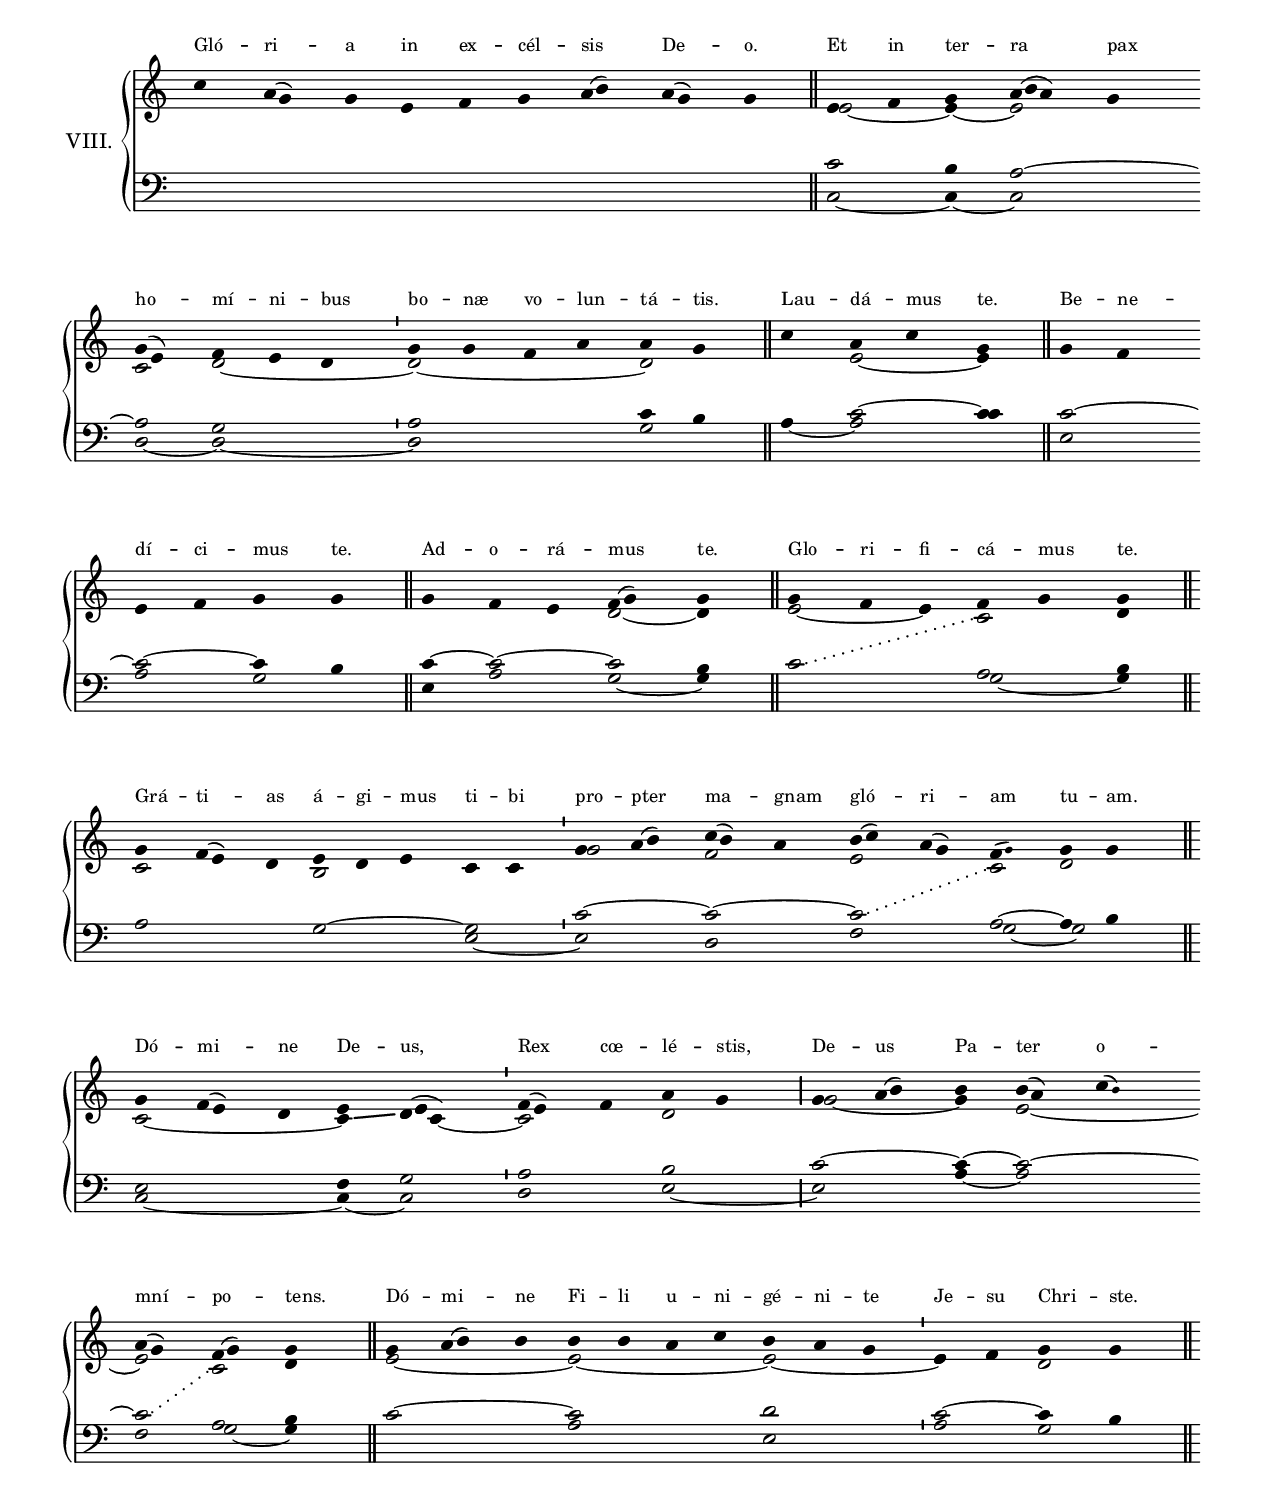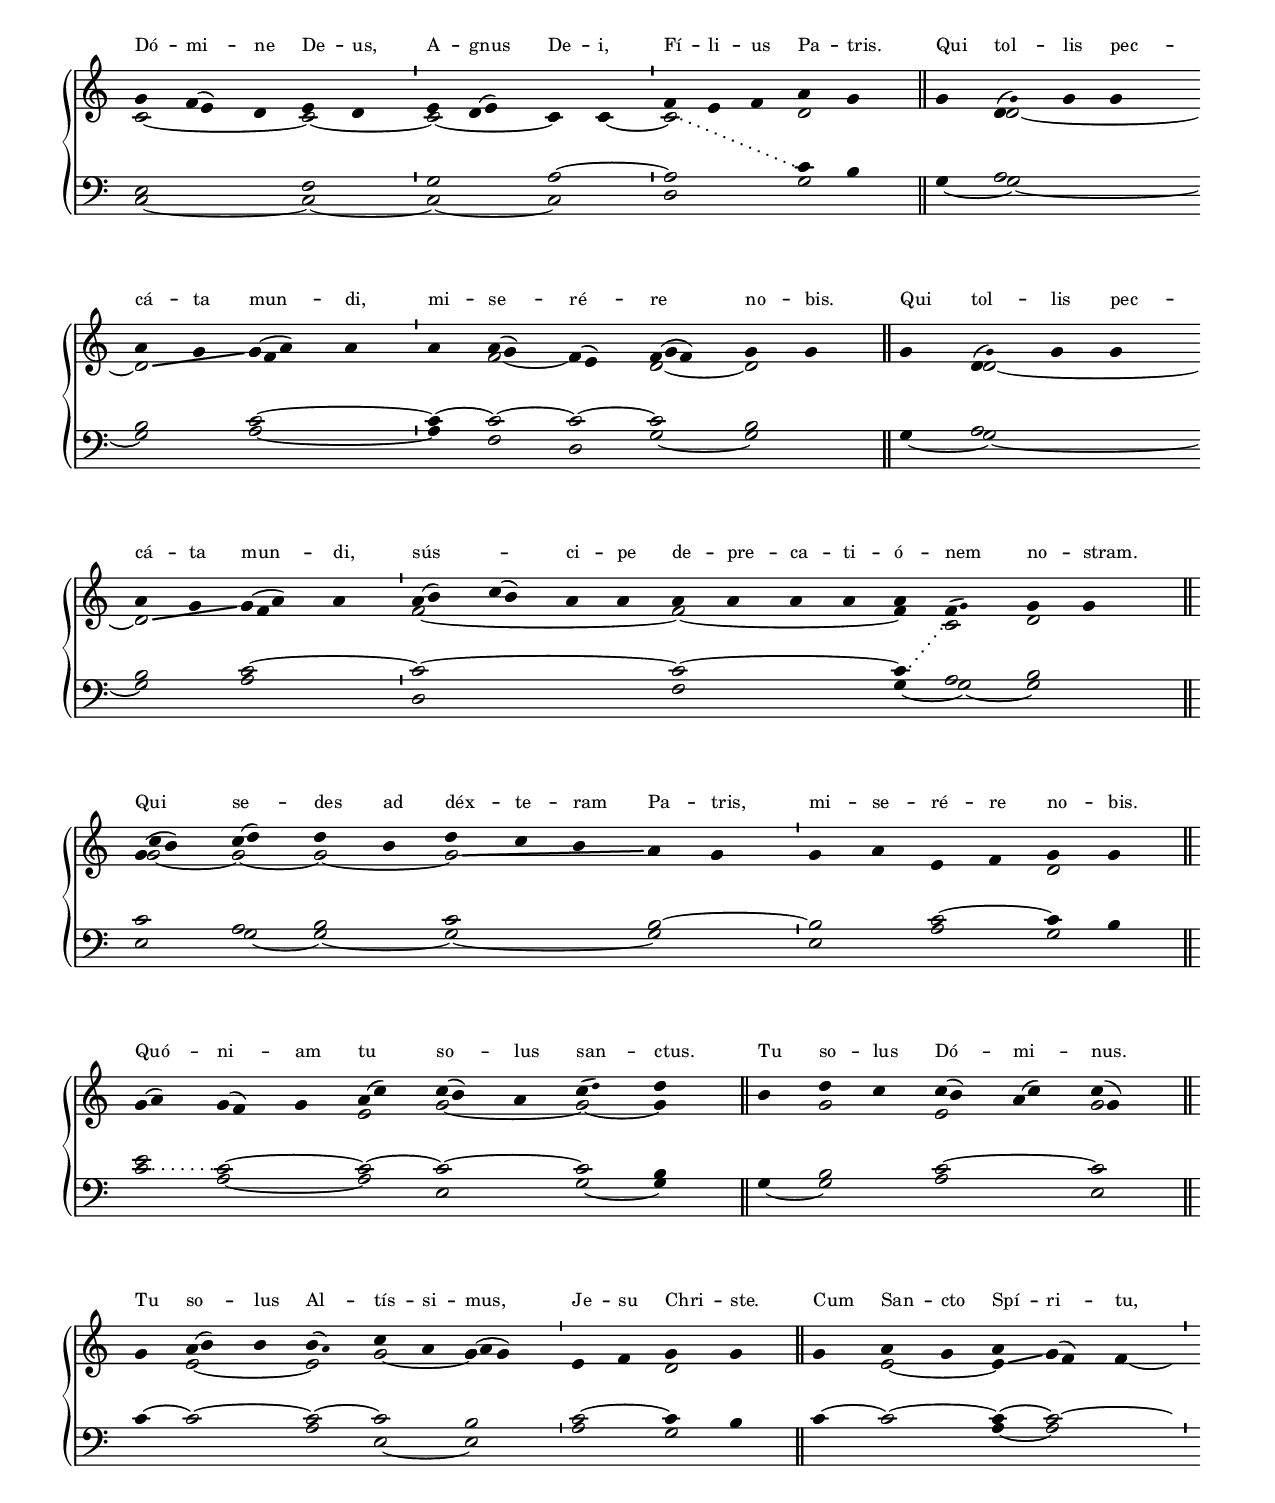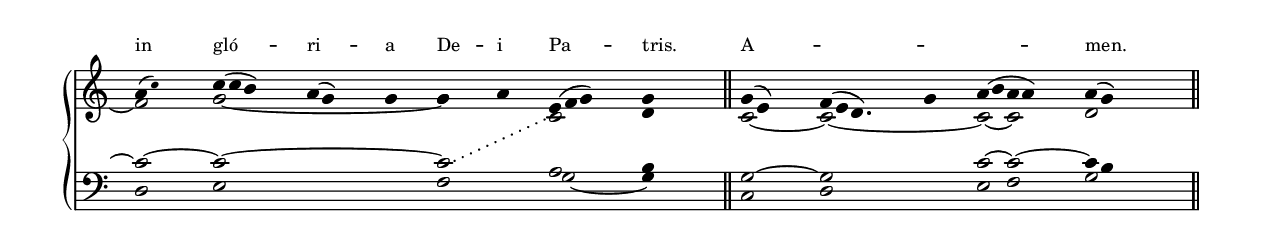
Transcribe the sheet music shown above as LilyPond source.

\version "2.18"
\include "gregorian.ly"
\include "noh2.ily"

%Page reference: page v.59
%(volume.page)

%Proofed 3/14

global = {
 \key g \mixolydian
 \cadenzaOn 
 \override Glissando #'thickness = #2.0
}

chantText = \lyricmode {
Gló -- ri -- a in ex -- cél -- sis De -- o. 
Et in ter -- ra pax ho -- mí -- ni -- bus bo -- næ vo -- lun -- tá -- tis. 
Lau -- dá -- mus te. 
Be -- ne -- dí -- ci -- mus te. 
Ad -- o -- rá -- mus te. 
Glo -- ri -- fi -- cá -- mus te. 
Grá -- ti -- as á -- gi -- mus ti -- bi pro -- pter ma -- gnam gló -- ri -- am tu -- am. 
Dó -- mi -- ne De -- us, Rex cœ -- lé -- stis, 
De -- us Pa -- ter o -- mní -- po -- tens. 
Dó -- mi -- ne Fi -- li u -- ni -- gé -- ni -- te Je -- su Chri -- ste. 
Dó -- mi -- ne De -- us, A -- gnus De -- i, Fí -- li -- us Pa -- tris. 
Qui tol -- lis pec -- cá -- ta mun -- di, mi -- se -- ré -- re no -- bis. 
Qui tol -- lis pec -- cá -- ta mun -- di, sús -- _ ci -- pe de -- pre -- ca -- ti -- ó -- nem no -- stram. 
Qui se -- des ad déx -- te -- ram Pa -- tris, mi -- se -- ré -- re no -- bis. 
Quó -- ni -- am tu so -- lus san -- ctus. 
Tu so -- lus Dó -- mi -- nus. 
Tu so -- lus Al -- tís -- si -- mus, Je -- su Chri -- ste. 
Cum San -- cto Spí -- ri -- tu, in gló -- ri -- a De -- i Pa -- tris. 
A -- _ _ _ men. }

chantMusic = {
\tieDown   c''4 a'4 ( g'4) g'4 e'4 f'4 g'4 a'4 ( b'4) a'4 ( g'4) g'4 \finalis
 e'4 f'4 g'4 a'4 ( b'4 a'4) g'4 \forceBreak
 g'4 ( e'4) f'4 e'4 d'4 \divisioMinima
 g'4 g'4 f'4 a'4 a'4 g'4 \finalis
 c''4 a'4 c''4 g'4 \finalis
 g'4 f'4 \forceBreak
 e'4 f'4 g'4 g'4 \finalis
 g'4 f'4 e'4 f'4 ( g'4) g'4 \finalis
 g'4 f'4 e'4 f'4 g'4 g'4 \finalis
 \forceBreak
 g'4 f'4 ( e'4) d'4 e'4 d'4 e'4 c'4 c'4 \divisioMinima
 g'4 a'4 ( b'4) c''4 ( b'4) a'4 b'4 ( c''4) a'4 ( g'4) f'4 ( \once \tweak #'font-size #-4 g' ) g'4 g'4 \finalis
 \forceBreak
 g'4 f'4 ( e'4) d'4 e'4 d'4 ( e'4 c'4) \divisioMinima
 f'4 ( e'4) f'4 a'4 g'4 \divisioMaior
 g'4 a'4 ( b'4) b'4 b'4 ( a'4) c''4 ( \once \tweak #'font-size #-4 b' ) \forceBreak
 a'4 ( g'4) f'4 ( g'4) g'4 \finalis
 g'4 a'4 ( b'4) b'4 b'4 b'4 a'4 c''4 b'4 a'4 g'4 \divisioMinima
 e'4 f'4 g'4 g'4 \finalis
 \forceBreak
 g'4 f'4 ( e'4) d'4 e'4 d'4 \divisioMinima
 e'4 d'4 ( e'4) c'4 c'4 \divisioMinima
 f'4 e'4 f'4 a'4 g'4 \finalis
 g'4 d'4 ( \once \tweak #'font-size #-4 g' ) g'4 g'4 \forceBreak
 a'4 g'4 g'4 ( f'4 a'4) a'4 \divisioMinima
 a'4 a'4 ( g'4) f'4 ( e'4) f'4 ( g'4 f'4) g'4 g'4 \finalis
 g'4 d'4 ( \once \tweak #'font-size #-4 g' ) g'4 g'4 \forceBreak
 a'4 g'4 g'4 ( f'4 a'4) a'4 \divisioMinima
 a'4 ( b'4) c''4 ( b'4) a'4 a'4 a'4 a'4 a'4 a'4 a'4 f'4 ( \once \tweak #'font-size #-4 g' ) g'4 g'4 \finalis
 \forceBreak
 g'4 ( c''4 b'4) c''4 ( d''4) d''4 b'4 d''4 c''4 b'4 a'4 g'4 \divisioMinima
 g'4 a'4 e'4 f'4 g'4 g'4 \finalis
 \forceBreak
 g'4 ( a'4) g'4 ( f'4) g'4 a'4 ( c''4) c''4 ( b'4) a'4 c''4 ( \once \tweak #'font-size #-4 d'' ) d''4 \finalis
 b'4 d''4 c''4 c''4 ( b'4) a'4 ( c''4) c''4 ( g'4) \finalis
 \forceBreak
 g'4 a'4 ( b'4) b'4 b'4 ( \once \tweak #'font-size #-4 a' ) c''4 a'4 g'4 ( a'4 g'4) \divisioMinima
 e'4 f'4 g'4 g'4 \finalis
 g'4 a'4 g'4 a'4 g'4 ( f'4) f'4 \divisioMinima
 \forceBreak
 a'4 ( \once \tweak #'font-size #-4 c'' ) c''4 ( c''4 b'4) a'4 ( g'4) g'4 g'4 a'4 e'4 ( f'4 g'4) g'4 \finalis
 g'4 ( e'4) f'4 ( e'4 d'4.) g'4 a'4 ( b'4 a'4 a'4) a'4 ( g'4) \finalis

}

altoMusic = {
r2*12/2 \finalis
e'2 ~ e'4 ~ e'2*4/2 c'2 d'2*3/2 ~ \divisioMinima
d'2*4/2 ~ d'2 \finalis
r4 e'2 ~ e'4 \finalis
s2*6/2 \finalis
r2*3/2 d'2 ~ d'4 \finalis
e'2 ~ e'4 c'2 d'4 \finalis
c'2*4/2 b2*3/2 c'4 c'4 \divisioMinima
g'2*3/2 f'2*3/2 e'2*4/2 c'2 d'2 \finalis
c'2*4/2 ~ c'4 -\tweak Glissando.Y-offset #-0.8 \glissando d'4 e'4 c'4 ~ \divisioMinima
c'2*3/2 d'2 \divisioMaior
g'2*3/2 ~ g'4 e'2*4/2 ~ e'2 c'2 d'4 \finalis
e'2*4/2 ~ e'2*4/2 ~ e'2*3/2 ~ \divisioMinima
e'4 f'4 d'2 \finalis
c'2*4/2 ~ c'2 ~ \divisioMinima
c'2*3/2 ~ c'4 c'4 ~ \divisioMinima
c'2*3/2 d'2 \finalis
r4 d'2*4/2 ~ d'2 -\tweak Glissando.Y-offset #-0.8 \glissando g'4 r2*3/2 \divisioMinima
r4 f'2 ~ f'4 r4 d'2*3/2 ~ d'2 \finalis
r4 d'2*4/2 ~ d'2 -\tweak Glissando.Y-offset #-0.8 \glissando g'4 r2*3/2 \divisioMinima
f'2*6/2 ~ f'2*4/2 ~ f'4 c'2 d'2 \finalis
g'2*3/2 ~ g'2 ~ g'2 ~ g'2*3/2 -\tweak Glissando.Y-offset #-0.8 \glissando a'4 g'4 \divisioMinima
r2*4/2 d'2 \finalis
r2*5/2 e'2 g'2*3/2 ~ g'2 ~ g'4 \finalis
r4 g'2 e'2*4/2 g'2 \finalis
r4 e'2*3/2 ~ e'2 g'2 ~ g'4 r2 \divisioMinima
r2 d'2 \finalis
r4 e'2 ~ e'4 -\tweak Glissando.Y-offset #-0.8 \glissando g'4 f'4 f'4 ~ \divisioMinima
f'2 g'2*6/2 ~ g'4 r4 c'2*3/2 d'4 \finalis
c'2 ~ c'2*9/4 ~ c'2 ~ c'2 d'2 \finalis
}

tenorMusic = {
r2*12/2 \finalis
c'2 b4 a2*4/2 ~ a2 g2*3/2 \divisioMinima
a2*4/2 c'4 b4 \finalis
r4 c'2 ~ c'4 \finalis
c'2 ~ c'2 ~ c'4 b4 \finalis
c'4 ~ c'2 ~ c'2 b4 \finalis
c'2*3/2 a2 b4 \finalis
a2*4/2 g2*3/2 ~ g2 \divisioMinima
c'2*3/2 ~ c'2*3/2 ~ c'2*4/2 a2 ~ a4 b4 \finalis
e2*4/2 f4 g2*3/2 \divisioMinima
a2*3/2 b2 \divisioMaior
c'2*3/2 ~ c'4 ~ c'2*4/2 ~ c'2 a2 b4 \finalis
c'2*4/2 ~ c'2*4/2 d'2*3/2 \divisioMinima
c'2 ~ c'4 b4 \finalis
e2*4/2 f2 \divisioMinima
g2*3/2 a2 ~ \divisioMinima
a2*3/2 c'4 b4 \finalis
r4 a2*4/2 b2 c'2*4/2 ~ \divisioMinima
c'4 ~ c'2 ~ c'2 ~ c'2*3/2 b2 \finalis
r4 a2*4/2 b2 c'2*4/2 ~ \divisioMinima
c'2*6/2 ~ c'2*4/2 ~ c'4 a2 b2 \finalis
c'2*3/2 a2 b2 c'2*3/2 b2 ~ \divisioMinima
b2 c'2 ~ c'4 b4 \finalis
e'2 c'2*3/2 ~ c'2 ~ c'2*3/2 ~ c'2 b4 \finalis
r4 b2 c'2*4/2 ~ c'2 \finalis
c'4 ~ c'2*3/2 ~ c'2 ~ c'2 b2*3/2 \divisioMinima
c'2 ~ c'4 b4 \finalis
c'4 ~ c'2 ~ c'4 ~ c'2*3/2 ~ \divisioMinima
c'2 ~ c'2*6/2 ~ c'2 a2*3/2 b4 \finalis
g2 ~ g2*9/4 c'2 ~ c'2 ~ c'4 b4 \finalis
}

bassMusic = {
r2*12/2 \finalis
c2 ~ c4 ~ c2*4/2 d2 ~ d2*3/2 ~ \divisioMinima
d2*4/2 g2 \finalis
a4 ~ a2 \shiftRight c'4 \finalis
e2 a2 g2 \finalis
e4 a2 g2 ~ g4 \finalis
r2*3/2 g2 ~ g4 \finalis
r2*4/2 r2*3/2 e2 ~ \divisioMinima
e2*3/2 d2*3/2 f2*4/2 g2 ~ g2 \finalis
c2*4/2 ~ c4 ~ c2*3/2 \divisioMinima
d2*3/2 e2 ~ \divisioMaior
e2*3/2 a4 ~ a2*4/2 f2 g2 ~ g4 \finalis
r2*4/2 a2*4/2 e2*3/2 \divisioMinima
a2 g2 \finalis
c2*4/2 ~ c2 ~ \divisioMinima
c2*3/2 ~ c2 \divisioMinima
d2*3/2 g2 \finalis
g4 ~ g2*4/2 ~ g2 a2*4/2 ~ \divisioMinima
a4 f2 d2 g2*3/2 ~ g2 \finalis
g4 ~ g2*4/2 ~ g2 a2*4/2 \divisioMinima
d2*6/2 f2*4/2 g4 ~ g2 ~ g2 \finalis
e2*3/2 g2 ~ g2 ~ g2*3/2 ~ g2 \divisioMinima
e2 a2 g2 \finalis
c'2 a2*3/2 ~ a2 e2*3/2 g2 ~ g4 \finalis
g4 ~ g2 a2*4/2 e2 \finalis
r2*4/2 a2 e2 ~ e2*3/2 \divisioMinima
a2 g2 \finalis
r4 r2 a4 ~ a2*3/2 \divisioMinima
d2 e2*6/2 f2 g2*3/2 ~ g4 \finalis
c2 d2*9/4 e2 f2 g2 \finalis
}

voiceLines = {
\voiceLineStyle


s2*46/2
\allowVoiceLineBreak
\voiceLine "down" "up" c'2*3/2 c'2*1/2


s2*17/2
\allowVoiceLineBreak
\voiceLine "down" "up" c'2*4/2 c'2*1/2


s2*24/2
\allowVoiceLineBreak
\voiceLine "down" "up" c'2*2/2 c'2*1/2


s2*28/2
\allowVoiceLineBreak
\voiceLine "up" "down" c'2*3/2 c'2*1/2


s2*43/2
\allowVoiceLineBreak
\voiceLine "down" "up" c'2*1/2 c'2*1/2


s2*21/2
\allowVoiceLineBreak
\voiceLine "down" "down" c'2*2/2 c'2*1/2


s2*49/2
\allowVoiceLineBreak
\voiceLine "down" "up" c'2*2/2 c'2*1/2


}

\score{
  <<
    \new Lyrics
    \new GrandStaff <<
      \set GrandStaff.autoBeaming = ##f
      \set GrandStaff.instrumentName = \markup \center-column {
        "VIII."
      }
      \new Staff = up <<
        \new Voice = "chant" {
          \voiceOne \global \chantMusic
        }
        \new Voice {
          \voiceTwo \global \altoMusic
        }
      >>

      \new Staff = down <<
        \clef bass
        \new Voice {
          \voiceOne \global \tenorMusic
        }
        \new Voice {
          \voiceTwo \global \bassMusic
        }
	\new Voice {
        \voiceThree \global \voiceLines
        }
      >>
    >>
    \context Lyrics {
      \lyricsto chant {
      \chantText
    }
    }
  >>
}
